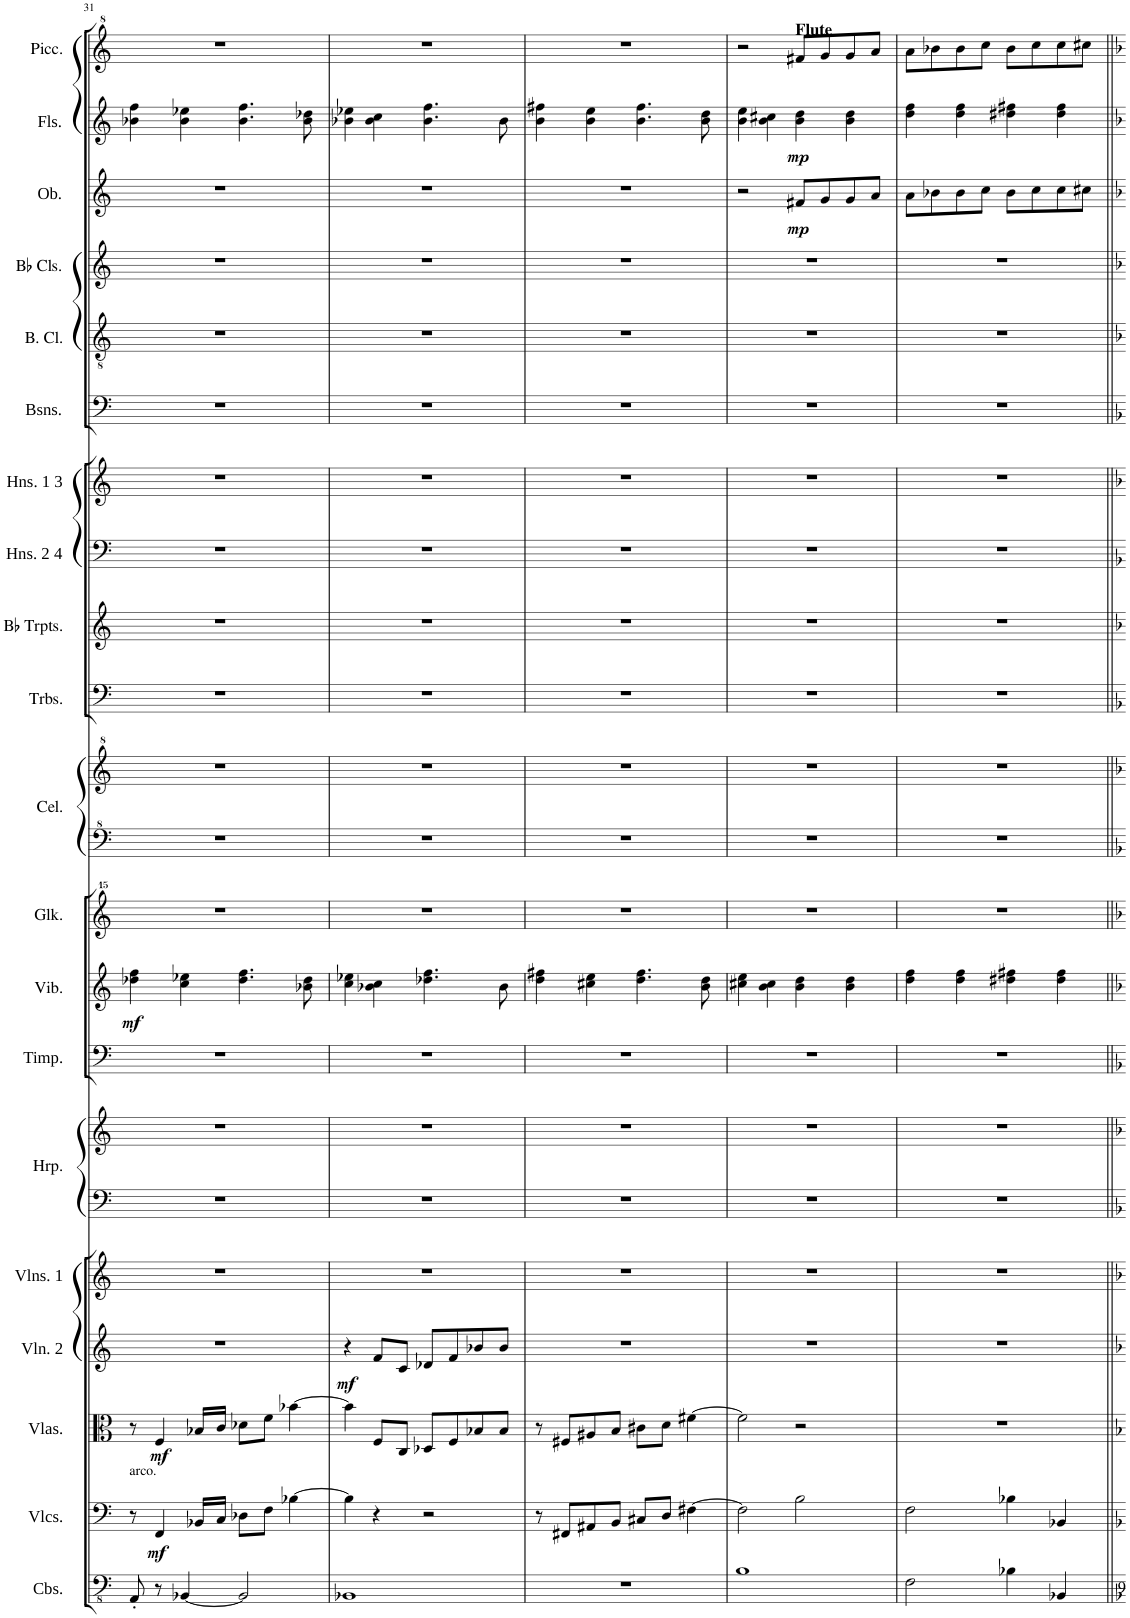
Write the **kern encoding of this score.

**kern	**kern	**dynam	**kern	**dynam	**kern	**dynam	**kern	**kern	**kern	**kern	**kern	**dynam	**kern	**kern	**kern	**kern	**kern	**kern	**kern	**kern	**kern	**kern	**kern	**dynam	**kern	**dynam	**kern
*part20	*part19	*part19	*part18	*part18	*part17	*part17	*part16	*part15	*part15	*part14	*part13	*part13	*part12	*part11	*part11	*part10	*part9	*part8	*part7	*part6	*part5	*part4	*part3	*part3	*part2	*part2	*part1
*staff22	*staff21	*staff21	*staff20	*staff20	*staff19	*staff19	*staff18	*staff17	*staff16	*staff15	*staff14	*staff14	*staff13	*staff12	*staff11	*staff10	*staff9	*staff8	*staff7	*staff6	*staff5	*staff4	*staff3	*staff3	*staff2	*staff2	*staff1
*I"Contrabasses	*I"Violoncellos	*	*I"Violas	*	*I"Violin 2	*	*I"Violins 1	*I"Harp	*	*I"Timpani	*I"Vibraphone	*	*I"Glockenspiel	*I"Celesta	*	*I"Trombones	*I"Bb Trumpets	*I"Horns 2 4	*I"Horns 1 3	*I"Bassoons	*I"Bass Clarinet	*I"Bb Clarinets	*I"Oboe	*	*I"Flutes	*	*I"Piccolo (doub. Flute)
*I'Cbs.	*I'Vlcs.	*	*I'Vlas.	*	*I'Vln. 2	*	*I'Vlns. 1	*I'Hrp.	*	*I'Timp.	*I'Vib.	*	*I'Glk.	*I'Cel.	*	*I'Trbs.	*I'Bb Trpts.	*I'Hns. 2 4	*I'Hns. 1 3	*I'Bsns.	*I'B. Cl.	*I'Bb Cls.	*I'Ob.	*	*I'Fls.	*	*I'Picc.
!!LO:PB:g=z
*clefFv4	*clefF4	*	*clefC3	*	*clefG2	*	*clefG2	*clefF4	*clefG2	*clefF4	*clefG2	*	*clefG^^2	*clefF^4	*clefG^2	*clefF4	*clefG2	*clefF4	*clefG2	*clefF4	*clefGv2	*clefG2	*clefG2	*	*clefG2	*	*clefG^2
*	*	*	*	*	*	*	*	*	*	*	*	*	*	*	*	*	*ITrd1c2	*ITrd4c7	*ITrd4c7	*	*ITrd8c14	*ITrd1c2	*	*	*	*	*ITrd-7c-12
*k[]	*k[]	*	*k[]	*	*k[]	*	*k[]	*k[]	*k[]	*k[]	*k[]	*	*k[]	*k[]	*k[]	*k[]	*k[]	*k[]	*k[]	*k[]	*k[]	*k[]	*k[]	*	*k[]	*	*k[]
*M4/4	*M4/4	*	*M4/4	*	*M4/4	*	*M4/4	*M4/4	*M4/4	*M4/4	*M4/4	*	*M4/4	*M4/4	*M4/4	*M4/4	*M4/4	*M4/4	*M4/4	*M4/4	*M4/4	*M4/4	*M4/4	*	*M4/4	*	*M4/4
=31	=31	=31	=31	=31	=31	=31	=31	=31	=31	=31	=31	=31	=31	=31	=31	=31	=31	=31	=31	=31	=31	=31	=31	=31	=31	=31	=31
!	!LO:TX:a:t=arco.	!	!	!	!	!	!	!	!	!	!	!	!	!	!	!	!	!	!	!	!	!	!	!	!	!	!
!	!	!	!	!	!	!	!	!	!	!	!	!LO:DY:b	!	!	!	!	!	!	!	!	!	!	!	!	!	!	!
8AAA'/	8r	.	8r	.	1r	.	1r	1r	1r	1r	4dd-X\ 4ff\	mf	1r	1r	1r	1r	1r	1r	1r	1r	1r	1r	1r	.	4b-X\ 4ff\	.	1r
!	!	!LO:DY:b	!	!LO:DY:b	!	!	!	!	!	!	!	!	!	!	!	!	!	!	!	!	!	!	!	!	!	!	!
8r	4FF/	mf	4F/	mf	.	.	.	.	.	.	.	.	.	.	.	.	.	.	.	.	.	.	.	.	.	.	.
[4BBB-X/	.	.	.	.	.	.	.	.	.	.	4cc\ 4ee-X\	.	.	.	.	.	.	.	.	.	.	.	.	.	4b-\ 4ee-X\	.	.
.	16BB-X/LL	.	16B-X/LL	.	.	.	.	.	.	.	.	.	.	.	.	.	.	.	.	.	.	.	.	.	.	.	.
.	16C/JJ	.	16c/JJ	.	.	.	.	.	.	.	.	.	.	.	.	.	.	.	.	.	.	.	.	.	.	.	.
2BBB-/]	8D-X\L	.	8d-X\L	.	.	.	.	.	.	.	4.dd-\ 4.ff\	.	.	.	.	.	.	.	.	.	.	.	.	.	4.b-\ 4.ff\	.	.
.	8F\J	.	8f\J	.	.	.	.	.	.	.	.	.	.	.	.	.	.	.	.	.	.	.	.	.	.	.	.
.	[4B-X\	.	[4b-X\	.	.	.	.	.	.	.	.	.	.	.	.	.	.	.	.	.	.	.	.	.	.	.	.
.	.	.	.	.	.	.	.	.	.	.	8b-X\ 8dd-\	.	.	.	.	.	.	.	.	.	.	.	.	.	8b-\ 8dd-X\	.	.
=32	=32	=32	=32	=32	=32	=32	=32	=32	=32	=32	=32	=32	=32	=32	=32	=32	=32	=32	=32	=32	=32	=32	=32	=32	=32	=32	=32
!	!	!	!	!	!	!LO:DY:b	!	!	!	!	!	!	!	!	!	!	!	!	!	!	!	!	!	!	!	!	!
1BBB-X	4B-\]	.	4b-\]	.	4r	mf	1r	1r	1r	1r	4cc\ 4ee-X\	.	1r	1r	1r	1r	1r	1r	1r	1r	1r	1r	1r	.	4b-X\ 4ee-X\	.	1r
.	4r	.	8F/L	.	8f/L	.	.	.	.	.	4b-X\ 4cc\	.	.	.	.	.	.	.	.	.	.	.	.	.	4b-\ 4cc\	.	.
.	.	.	8C/J	.	8c/J	.	.	.	.	.	.	.	.	.	.	.	.	.	.	.	.	.	.	.	.	.	.
.	2r	.	8D-X/L	.	8d-X/L	.	.	.	.	.	4.dd-X\ 4.ff\	.	.	.	.	.	.	.	.	.	.	.	.	.	4.b-\ 4.ff\	.	.
.	.	.	8F/	.	8f/	.	.	.	.	.	.	.	.	.	.	.	.	.	.	.	.	.	.	.	.	.	.
.	.	.	8B-X/	.	8b-X/	.	.	.	.	.	.	.	.	.	.	.	.	.	.	.	.	.	.	.	.	.	.
.	.	.	8B-/J	.	8b-/J	.	.	.	.	.	8b-\	.	.	.	.	.	.	.	.	.	.	.	.	.	8b-\	.	.
=33	=33	=33	=33	=33	=33	=33	=33	=33	=33	=33	=33	=33	=33	=33	=33	=33	=33	=33	=33	=33	=33	=33	=33	=33	=33	=33	=33
1r	8r	.	8r	.	1r	.	1r	1r	1r	1r	4dd\ 4ff#X\	.	1r	1r	1r	1r	1r	1r	1r	1r	1r	1r	1r	.	4b\ 4ff#X\	.	1r
.	8FF#X/L	.	8F#X/L	.	.	.	.	.	.	.	.	.	.	.	.	.	.	.	.	.	.	.	.	.	.	.	.
.	8AA#X/	.	8A#X/	.	.	.	.	.	.	.	4cc#X\ 4ee\	.	.	.	.	.	.	.	.	.	.	.	.	.	4b\ 4ee\	.	.
.	8BB/J	.	8B/J	.	.	.	.	.	.	.	.	.	.	.	.	.	.	.	.	.	.	.	.	.	.	.	.
.	8C#X/L	.	8c#X\L	.	.	.	.	.	.	.	4.dd\ 4.ff#\	.	.	.	.	.	.	.	.	.	.	.	.	.	4.b\ 4.ff#\	.	.
.	8D/J	.	8d\J	.	.	.	.	.	.	.	.	.	.	.	.	.	.	.	.	.	.	.	.	.	.	.	.
.	[4F#X\	.	[4f#X\	.	.	.	.	.	.	.	.	.	.	.	.	.	.	.	.	.	.	.	.	.	.	.	.
.	.	.	.	.	.	.	.	.	.	.	8b\ 8dd\	.	.	.	.	.	.	.	.	.	.	.	.	.	8b\ 8dd\	.	.
=34	=34	=34	=34	=34	=34	=34	=34	=34	=34	=34	=34	=34	=34	=34	=34	=34	=34	=34	=34	=34	=34	=34	=34	=34	=34	=34	=34
1BB	2F#\]	.	2f#\]	.	1r	.	1r	1r	1r	1r	4cc#X\ 4ee\	.	1r	1r	1r	1r	1r	1r	1r	1r	1r	1r	2r	.	4b\ 4ee\	.	2r
.	.	.	.	.	.	.	.	.	.	.	4b\ 4cc#\	.	.	.	.	.	.	.	.	.	.	.	.	.	4b\ 4cc#X\	.	.
!	!	!	!	!	!	!	!	!	!	!	!	!	!	!	!	!	!	!	!	!	!	!	!	!	!	!	!LO:TX:a:B:t=Flute
!	!	!	!	!	!	!	!	!	!	!	!	!	!	!	!	!	!	!	!	!	!	!	!	!LO:DY:b	!	!LO:DY:b	!
.	2B\	.	2r	.	.	.	.	.	.	.	4b\ 4dd\	.	.	.	.	.	.	.	.	.	.	.	8f#X/L	mp	4b\ 4dd\	mp	8ff#X/L
.	.	.	.	.	.	.	.	.	.	.	.	.	.	.	.	.	.	.	.	.	.	.	8g/	.	.	.	8gg/
.	.	.	.	.	.	.	.	.	.	.	4b\ 4dd\	.	.	.	.	.	.	.	.	.	.	.	8g/	.	4b\ 4dd\	.	8gg/
.	.	.	.	.	.	.	.	.	.	.	.	.	.	.	.	.	.	.	.	.	.	.	8a/J	.	.	.	8aa/J
=35	=35	=35	=35	=35	=35	=35	=35	=35	=35	=35	=35	=35	=35	=35	=35	=35	=35	=35	=35	=35	=35	=35	=35	=35	=35	=35	=35
2FF\	2F\	.	1r	.	1r	.	1r	1r	1r	1r	4dd\ 4ff\	.	1r	1r	1r	1r	1r	1r	1r	1r	1r	1r	8a\L	.	4dd\ 4ff\	.	8aa\L
.	.	.	.	.	.	.	.	.	.	.	.	.	.	.	.	.	.	.	.	.	.	.	8b-X\	.	.	.	8bb-X\
.	.	.	.	.	.	.	.	.	.	.	4dd\ 4ff\	.	.	.	.	.	.	.	.	.	.	.	8b-\	.	4dd\ 4ff\	.	8bb-\
.	.	.	.	.	.	.	.	.	.	.	.	.	.	.	.	.	.	.	.	.	.	.	8cc\J	.	.	.	8ccc\J
4BB-X\	4B-X\	.	.	.	.	.	.	.	.	.	4dd#X\ 4ff#X\	.	.	.	.	.	.	.	.	.	.	.	8b-\L	.	4dd#X\ 4ff#X\	.	8bb-\L
.	.	.	.	.	.	.	.	.	.	.	.	.	.	.	.	.	.	.	.	.	.	.	8cc\	.	.	.	8ccc\
4BBB-X/	4BB-X/	.	.	.	.	.	.	.	.	.	4dd#\ 4ff#\	.	.	.	.	.	.	.	.	.	.	.	8cc\	.	4dd#\ 4ff#\	.	8ccc\
.	.	.	.	.	.	.	.	.	.	.	.	.	.	.	.	.	.	.	.	.	.	.	8cc#X\J	.	.	.	8ccc#X\J
=||	=||	=||	=||	=||	=||	=||	=||	=||	=||	=||	=||	=||	=||	=||	=||	=||	=||	=||	=||	=||	=||	=||	=||	=||	=||	=||	=||
*-	*-	*-	*-	*-	*-	*-	*-	*-	*-	*-	*-	*-	*-	*-	*-	*-	*-	*-	*-	*-	*-	*-	*-	*-	*-	*-	*-
